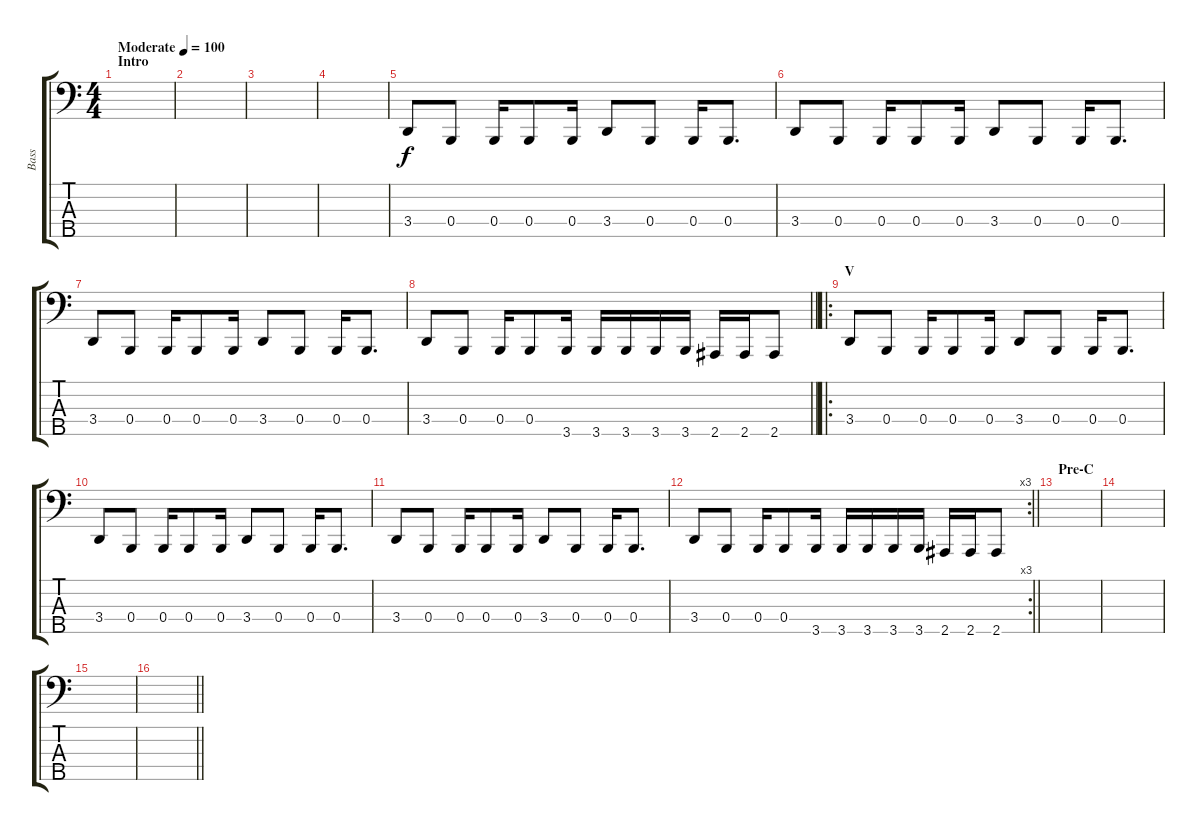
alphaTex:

\track ("Bass" "Bass") {instrument electricbassfinger}
\staff {score tabs}
\tuning (E2 B1 Gb1 B0 Ab0) {hide}
\ts (4 4)
\section ("" "Intro")
\tempo (100 "Moderate")
\clef f4
\ks c
|
|
|
|
3.4.8 0.4.8 0.4.16 0.4.8 0.4.16 3.4.8 0.4.8 0.4.16 0.4.8{d} |
3.4.8 0.4.8 0.4.16 0.4.8 0.4.16 3.4.8 0.4.8 0.4.16 0.4.8{d} |
3.4.8 0.4.8 0.4.16 0.4.8 0.4.16 3.4.8 0.4.8 0.4.16 0.4.8{d} |
\barLineRight lightlight
3.4.8 0.4.8 0.4.16 0.4.8 3.5.16 3.5.16 3.5.16 3.5.16 3.5.16 2.5.16 2.5.16 2.5.8 |
\ro
\section ("" "V")
3.4.8 0.4.8 0.4.16 0.4.8 0.4.16 3.4.8 0.4.8 0.4.16 0.4.8{d} |
3.4.8 0.4.8 0.4.16 0.4.8 0.4.16 3.4.8 0.4.8 0.4.16 0.4.8{d} |
3.4.8 0.4.8 0.4.16 0.4.8 0.4.16 3.4.8 0.4.8 0.4.16 0.4.8{d} |
\rc 3
\barLineRight lightlight
3.4.8 0.4.8 0.4.16 0.4.8 3.5.16 3.5.16 3.5.16 3.5.16 3.5.16 2.5.16 2.5.16 2.5.8 |
\section ("" "Pre-C")
|
|
|
\barLineRight lightlight
